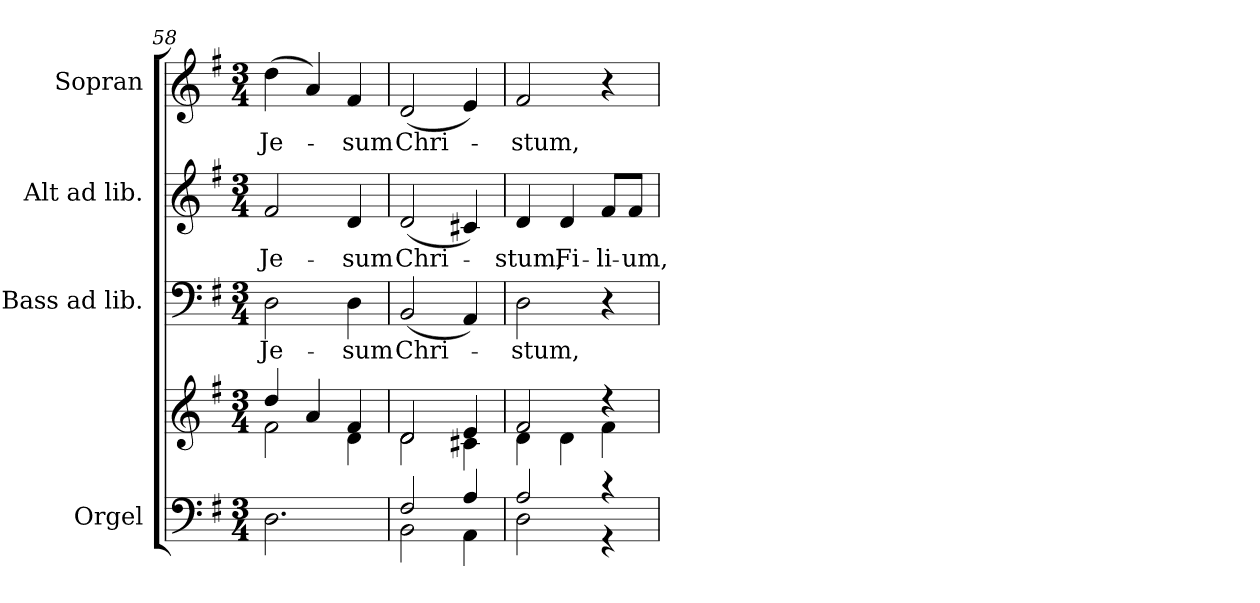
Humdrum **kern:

**kern	**kern	**kern	**text	**kern	**text	**kern	**text
*part4	*part4	*part3	*part3	*part2	*part2	*part1	*part1
*staff5	*staff4	*staff3	*staff3	*staff2	*staff2	*staff1	*staff1
*I"Orgel	*	*I"Bass ad lib.	*	*I"Alt ad lib.	*	*I"Sopran	*
*I'Org.	*	*I'B.	*	*I'A.	*	*I'S.	*
*clefF4	*clefG2	*clefF4	*	*clefG2	*	*clefG2	*
*k[f#]	*k[f#]	*k[f#]	*	*k[f#]	*	*k[f#]	*
*G:	*G:	*G:	*	*G:	*	*G:	*
*M3/4	*M3/4	*M3/4	*	*M3/4	*	*M3/4	*
=58	=58	=58	=58	=58	=58	=58	=58
*	*^	*	*	*	*	*	*
!	!	!	!	!LO:LY:b	!	!LO:LY:b	!	!LO:LY:b
2.D\	4dd/	2f#\	2D\	Je-	2f#/	Je-	(>4dd\	Je-
.	4a/	.	.	.	.	.	4a/)	.
!	!	!	!	!LO:LY:b	!	!LO:LY:b	!	!LO:LY:b
.	4f#/	4d\	4D\	-sum	4d/	-sum	4f#/	-sum
=59	=59	=59	=59	=59	=59	=59	=59	=59
*^	*	*	*	*	*	*	*	*
!	!	!	!	!	!LO:LY:b	!	!LO:LY:b	!	!LO:LY:b
2F#/	2BB\	2d/	2d\	(<2BB/	Chri-	(<2d/	Chri-	(<2d/	Chri-
4A/	4AA\	4e/	4c#X\	4AA/)	.	4c#X/)	.	4e/)	.
=60	=60	=60	=60	=60	=60	=60	=60	=60	=60
!	!	!	!	!	!LO:LY:b	!	!LO:LY:b	!	!LO:LY:b
2A/	2D\	2f#/	4d\	2D\	-stum,	4d/	-stum,	2f#/	-stum,
!	!	!	!	!	!	!	!LO:LY:b	!	!
.	.	.	4d\	.	.	4d/	Fi-	.	.
!	!	!	!	!	!	!	!LO:LY:b	!	!
4r	4r	4rdd	4f#\	4r	.	8f#/L	-li-	4r	.
!	!	!	!	!	!	!	!LO:LY:b	!	!
.	.	.	.	.	.	8f#/J	-um,	.	.
*v	*v	*	*	*	*	*	*	*	*
*	*v	*v	*	*	*	*	*	*
=	=	=	=	=	=	=	=
*-	*-	*-	*-	*-	*-	*-	*-
